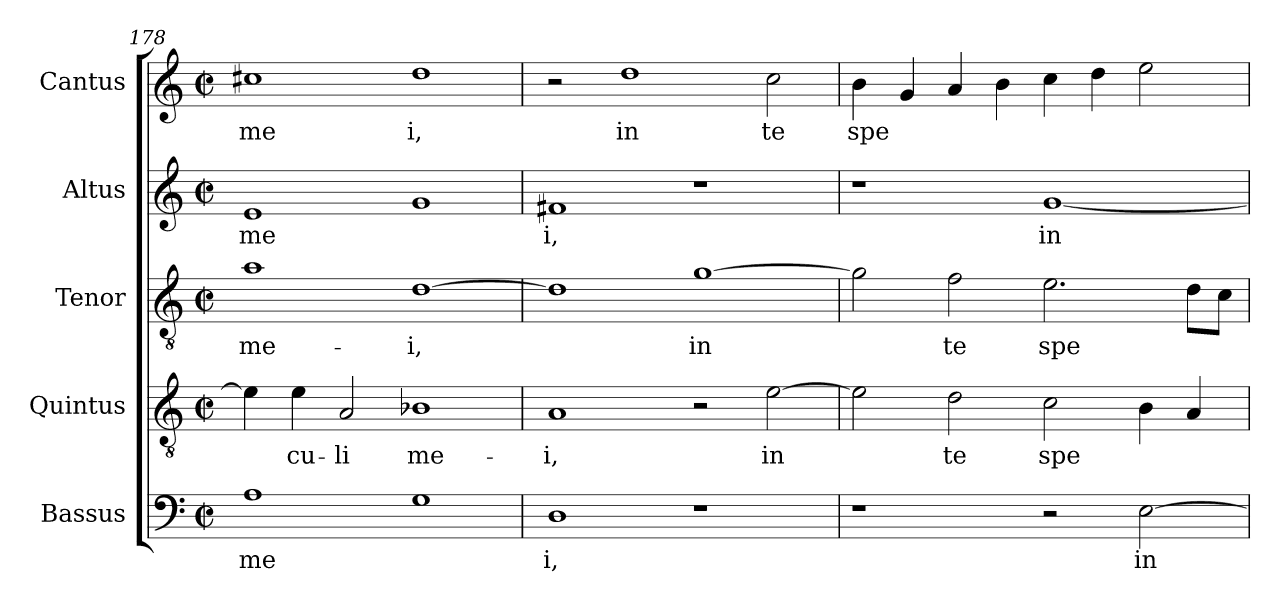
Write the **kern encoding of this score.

**kern	**text	**kern	**text	**kern	**text	**kern	**text	**kern	**text
*part5	*part5	*part4	*part4	*part3	*part3	*part2	*part2	*part1	*part1
*staff5	*staff5	*staff4	*staff4	*staff3	*staff3	*staff2	*staff2	*staff1	*staff1
*I"Bassus	*	*I"Quintus	*	*I"Tenor	*	*I"Altus	*	*I"Cantus	*
*I'Bassus	*	*I'Quintus	*	*I'Tenor	*	*I'Altus	*	*I'Cantus	*
*clefF4	*	*clefGv2	*	*clefGv2	*	*clefG2	*	*clefG2	*
*k[]	*	*k[]	*	*k[]	*	*k[]	*	*k[]	*
*C:	*	*C:	*	*C:	*	*C:	*	*C:	*
*M2/2	*	*M2/2	*	*M2/2	*	*M2/2	*	*M2/2	*
*met(c|)	*	*met(c|)	*	*met(c|)	*	*met(c|)	*	*met(c|)	*
=178	=178	=178	=178	=178	=178	=178	=178	=178	=178
!	!LO:LY:b:cj	!	!LO:LY:b:cj	!	!LO:LY:b:cj	!	!LO:LY:b:cj	!	!LO:LY:b:cj
1A	me	4e\]	--	1a	me-	1e	me	1cc#X	me
!	!	!	!LO:LY:b:cj	!	!	!	!	!	!
.	.	4e\	-cu-	.	.	.	.	.	.
!	!	!	!LO:LY:b:cj	!	!	!	!	!	!
.	.	2A/	-li	.	.	.	.	.	.
!	!LO:LY:b:cj	!	!LO:LY:b:cj	!	!LO:LY:b:cj	!	!LO:LY:b:cj	!	!LO:LY:b:cj
1G	.	1B-X	me-	[>1d	-i,	1g	.	1dd	i,
=179	=179	=179	=179	=179	=179	=179	=179	=179	=179
!	!LO:LY:b:cj	!	!LO:LY:b:cj	!	!LO:LY:b:cj	!	!LO:LY:b:cj	!	!
1D	i,	1A	-i,	1d]	.	1f#X	i,	2r	.
!	!	!	!	!	!	!	!	!	!LO:LY:b:cj
.	.	.	.	.	.	.	.	1dd	in
!	!	!	!	!	!LO:LY:b:cj	!	!	!	!
1r	.	2r	.	[>1g	in	1r	.	.	.
!	!	!	!LO:LY:b:cj	!	!	!	!	!	!LO:LY:b:cj
.	.	[>2e\	in	.	.	.	.	2cc\	te
=180	=180	=180	=180	=180	=180	=180	=180	=180	=180
!	!	!	!LO:LY:b:cj	!	!LO:LY:b:cj	!	!	!	!LO:LY:b:cj
1r	.	2e\]	.	2g\]	.	1r	.	4b\	spe
!	!	!	!	!	!	!	!	!	!LO:LY:b:cj
.	.	.	.	.	.	.	.	4g/	.
!	!	!	!LO:LY:b:cj	!	!LO:LY:b:cj	!	!	!	!LO:LY:b:cj
.	.	2d\	te	2f\	te	.	.	4a/	.
!	!	!	!	!	!	!	!	!	!LO:LY:b:cj
.	.	.	.	.	.	.	.	4b\	.
!	!	!	!LO:LY:b:cj	!	!LO:LY:b:cj	!	!LO:LY:b:cj	!	!LO:LY:b:cj
2r	.	2c\	spe-	2.e\	spe-	[>1g	in	4cc\	.
!	!	!	!	!	!	!	!	!	!LO:LY:b:cj
.	.	.	.	.	.	.	.	4dd\	.
!	!LO:LY:b:cj	!	!LO:LY:b:cj	!	!	!	!	!	!LO:LY:b:cj
[>2E\	in	4B\	--	.	.	.	.	2ee\	.
!	!	!	!LO:LY:b:cj	!	!LO:LY:b:cj	!	!	!	!
.	.	4A/	--	8d\L	--	.	.	.	.
!	!	!	!	!	!LO:LY:b:cj	!	!	!	!
.	.	.	.	8c\J	--	.	.	.	.
=	=	=	=	=	=	=	=	=	=
*-	*-	*-	*-	*-	*-	*-	*-	*-	*-
